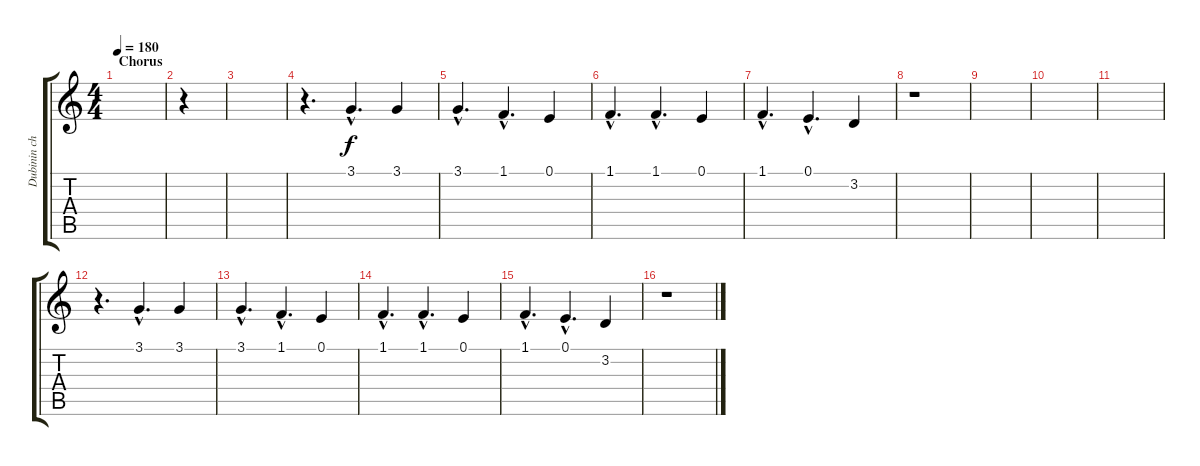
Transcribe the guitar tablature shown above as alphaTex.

\track ("Dubinin chant" "Dubinin ch") {instrument baritonesax}
\staff {score tabs}
\tuning (E4 B3 G3 D3 A2 E2) {hide}
\ts (4 4)
\section ("" "Chorus")
\tempo 180
\clef g2
\ks c
|
r.4 |
|
r.4{d} 3.1{hac}.4{d} 3.1.4 |
3.1{hac}.4{d} 1.1{hac}.4{d} 0.1.4 |
1.1{hac}.4{d} 1.1{hac}.4{d} 0.1.4 |
1.1{hac}.4{d} 0.1{hac}.4{d} 3.2.4 |
r.1 |
|
|
|
r.4{d} 3.1{hac}.4{d} 3.1.4 |
3.1{hac}.4{d} 1.1{hac}.4{d} 0.1.4 |
1.1{hac}.4{d} 1.1{hac}.4{d} 0.1.4 |
1.1{hac}.4{d} 0.1{hac}.4{d} 3.2.4 |
r.1
